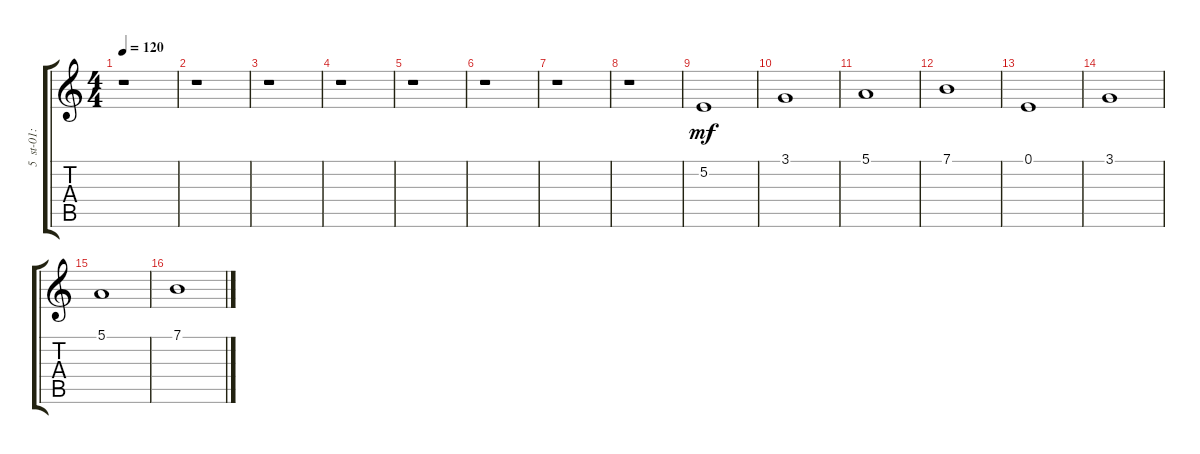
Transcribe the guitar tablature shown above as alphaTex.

\track (" 5  st-01:strings4" " 5  st-01:") {instrument stringensemble2}
\staff {score tabs}
\tuning (E4 B3 G3 D3 A2 E2) {hide}
\ts (4 4)
\tempo 120
\clef g2
\ks c
r.1{dy mf} |
r.1 |
r.1 |
r.1 |
r.1 |
r.1 |
r.1 |
r.1 |
5.2.1 |
3.1.1 |
5.1.1 |
7.1.1 |
0.1.1 |
3.1.1 |
5.1.1 |
7.1.1
